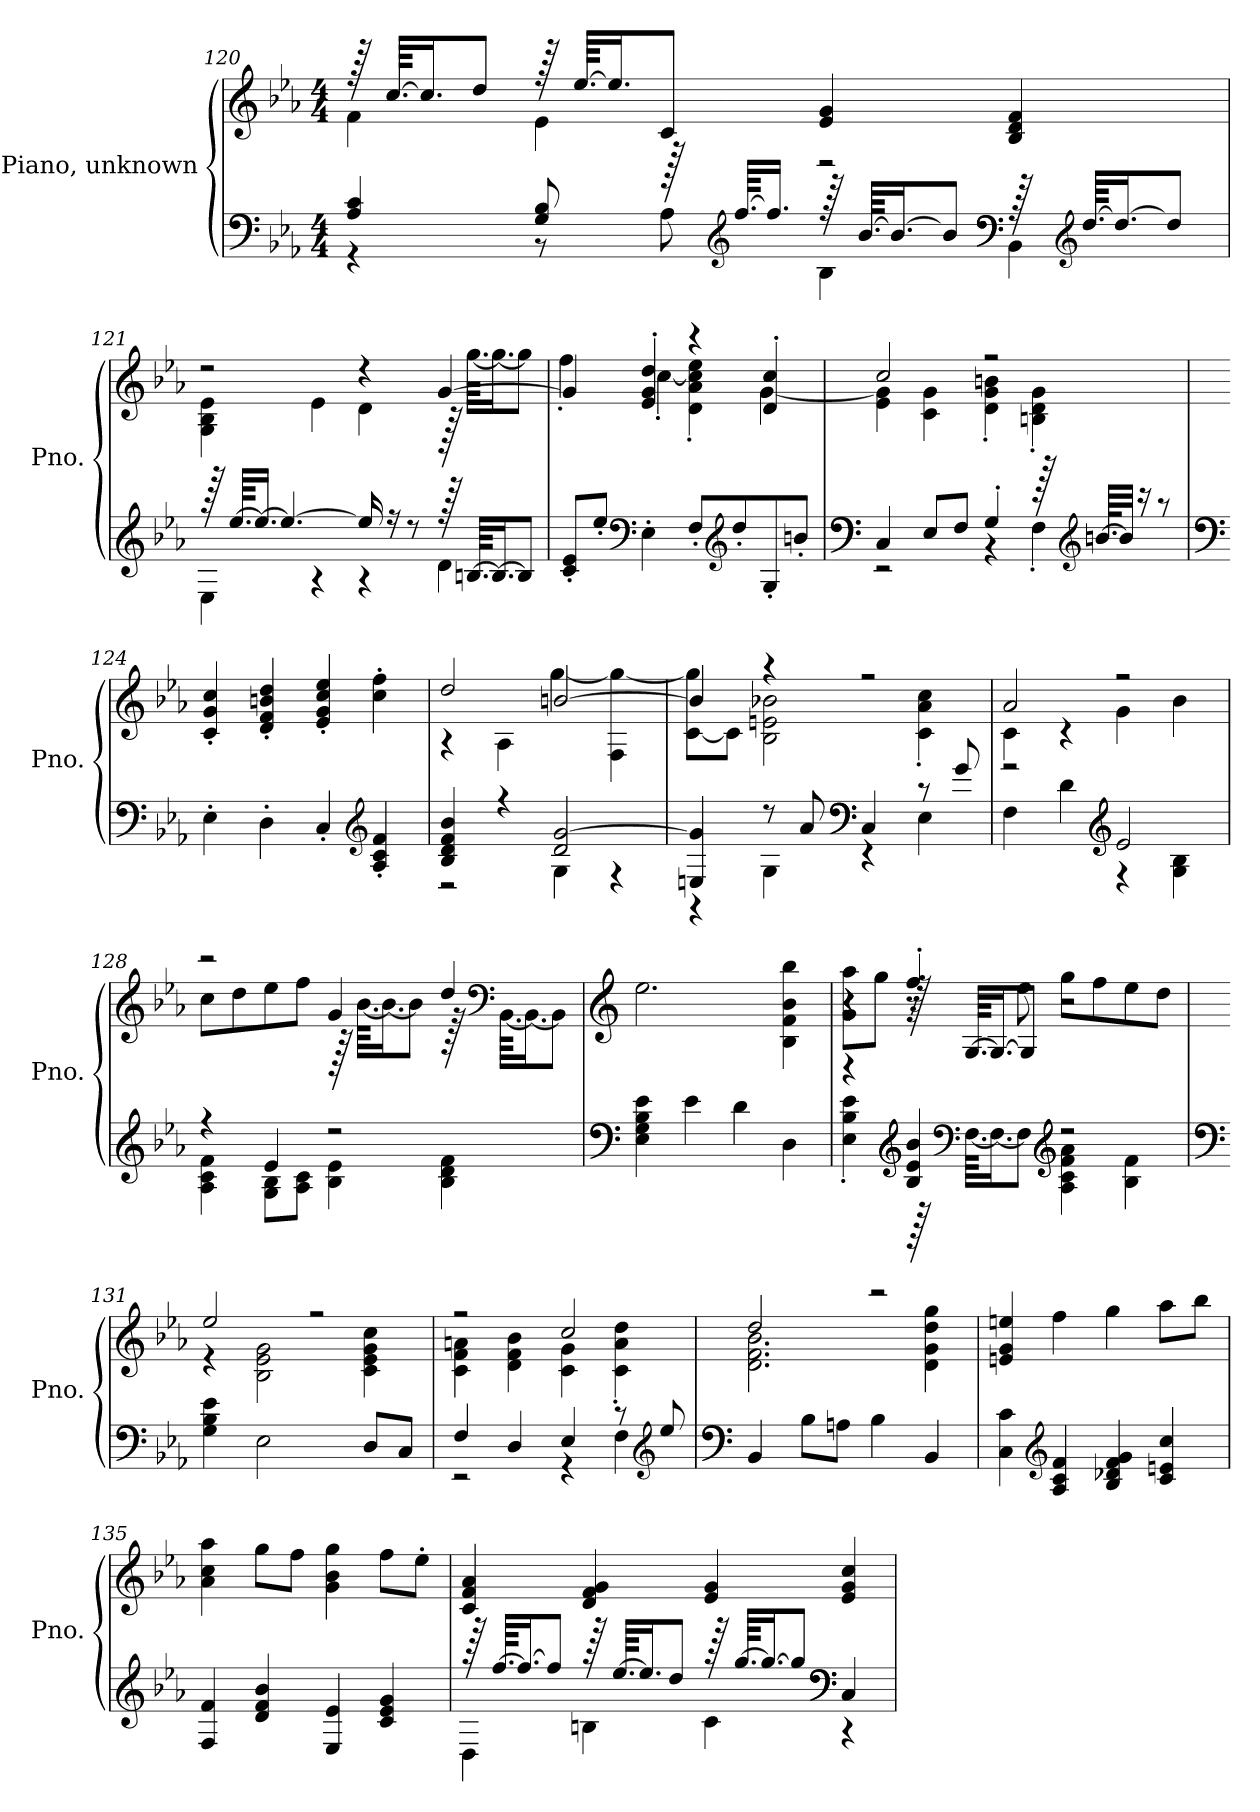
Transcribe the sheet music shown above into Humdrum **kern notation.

**kern	**kern
*part1	*part1
*staff2	*staff1
*I"Piano, unknown	*
*I'Pno.	*
!!LO:LB:g=z
*clefF4	*clefG2
*k[b-e-a-]	*k[b-e-a-]
*M4/4	*M4/4
=120	=120
*^	*^
4A-/ 4c/	4r	128r	4f\
.	.	[64.cc/KKLL	.
.	.	16.cc/J]	.
.	.	8dd/J	.
8G/ 8B-/	8r	128r	4e-\
.	.	[64.ee-/KKLL	.
.	.	16.ee-/J]	.
128r	8A-\	8c/J	.
*clefG2	*	*	*
[64.ff/KKLL	.	.	.
16.ff/JJ]	.	.	.
128r	4B-\	4e-/ 4g/	2r
[64.b-/KKLL	.	.	.
16.b-/J_	.	.	.
8b-/J]	.	.	.
*clefF4	*	*	*
128r	4BB-\	4B-/ 4d/ 4f/	.
*clefG2	*	*	*
[64.dd/KKLL	.	.	.
16.dd/J_	.	.	.
8dd/J]	.	.	.
!!LO:PB:g=z	!!
=121	=121	=121	=121
128r	4E-\	2r	4G\ 4B-\ 4e-\
[64.ee-/KKLL	.	.	.
16.ee-/JJ_	.	.	.
4.ee-/_	.	.	.
.	4r	.	4e-\
16ee-/]	4r	4r	4d\
16r	.	.	.
8r	.	.	.
128r	4d\	[4g/	128r
[64.Bn/KKLL	.	.	[64.gg\KKLL
16.B/J_	.	.	16.gg\J_
8B/J]	.	.	8gg\J]
*v	*v	*	*
=122	=122	=122
8c/' 8e-/'L	4g/]	4ff'\
8ee-'/J	.	.
*clefF4	*	*
4E-'\	4e-/' 4g/' 4dd/'	[4cc'\
8F'/L	4r	4d\' 4a-\' 4cc\]' 4ee-\'
*clefG2	*	*
8dd'/	.	.
8G'/	4d/' 4cc/'	[4g\
8bn'/J	.	.
!!LO:LB:g=z	!!
=123	=123	=123
*clefF4	*	*
*^	*	*
4C/	2r	2cc/	4e-\ 4g\]
8E-/L	.	.	4c\ 4g\
8F/J	.	.	.
4G'/	4r	2r	4d\' 4g\' 4bn\'
128r	4F'\	.	4Bn\' 4d\' 4g\'
*clefG2	*	*	*
[64.bn/KLLL	.	.	.
32b/JJJ]	.	.	.
16r	.	.	.
8r	.	.	.
*v	*v	*	*
*	*v	*v
=124	=124
*clefF4	*
4E-'\	4c/' 4g/' 4cc/'
4D'\	4d/' 4f/' 4bn/' 4dd/'
4C'/	4e-/' 4g/' 4cc/' 4ee-/'
*clefG2	*
4A-/' 4c/' 4f/'	4cc\' 4ff\'
=125	=125
*^	*^
4B-/ 4d/ 4f/ 4b-/	2r	2dd/	4r
4r	.	.	4A-\
2d/ [2g/	4G\	[2bn/	[4gg\
.	4r	.	4F\ 4gg\_
=126	=126	=126	=126
4En/ 4g/]	4r	4b/]	[8c\ 8gg\]L
.	.	.	8c\J]
8r	4G\	4r	2B-\ 2en\ 2b-X\
8a-/	.	.	.
*clefF4	*	*	*
4C/	4r	2r	.
8r	4E\	.	4c\' 4a-\' 4cc\'
8g/	.	.	.
!!LO:LB:g=z	!!
=127	=127	=127	=127
2r	4F\	2a-/	4c\
.	4d\	.	4r
*clefG2	*	*	*
2e-/	4r	2r	4g\
.	4G\ 4B-\	.	4b-\
=128	=128	=128	=128
4r	4A-\ 4c\ 4f\	2r	8cc\L
.	.	.	8dd\
4e-/	8G\ 8B-\L	.	8ee-\
.	8A-\ 8c\J	.	8ff\J
2r	4B-\ 4e-\	4g/	128r
.	.	.	[64.b-\KKLL
.	.	.	16.b-\J_
.	.	.	8b-\J]
.	4B-\ 4d\ 4f\	4dd/	128r
*	*	*clefF4	*
.	.	.	[64.BB-\KKLL
.	.	.	16.BB-\J_
.	.	.	8BB-\J]
*v	*v	*	*
*	*v	*v
=129	=129
*clefF4	*clefG2
4E-\ 4G\ 4B-\ 4e-\	2.ee-\
4e-\	.
4d\	.
4D\	4B-\ 4f\ 4b-\ 4bb-\
!!LO:LB:g=z
=130	=130
*^	*^
*	*	*	*^
4r	4E-\' 4B-\' 4e-\'	4r	8g\ 8aa-\L	4r
.	.	.	8gg\J	.
*clefG2	*	*	*	*
4B-/ 4e-/ 4b-/	128r	4ff'/	8r	128r
*clefF4	*	*	*	*
.	[64.F\KKLL	.	.	[64.G/KKLL
.	16.F\J_	.	.	16.G/J_
.	8F\J]	.	8ee-\	8G/J]
*clefG2	*	*	*	*
2r	4A-\ 4c\ 4f\ 4a-\	2r	8gg\L	2r
.	.	.	8ff\	.
.	4B-\ 4f\	.	8ee-\	.
.	.	.	8dd\J	.
*v	*v	*	*	*
*	*v	*v	*v
=131	=131
*clefF4	*
*	*^
4G\ 4B-\ 4e-\	2ee-/	4r
2E-\	.	2B-\ 2e-\ 2g\
.	2r	.
8D/L	.	4c\ 4e-\ 4g\ 4cc\
8C/J	.	.
=132	=132	=132
*^	*	*
4F/	2r	2r	4c\ 4f\ 4an\
4D/	.	.	4d\ 4f\ 4b-\
4E-/	4r	2cc/	4c\ 4g\
8r	4F\	.	4c\' 4a\' 4dd\'
*clefG2	*	*	*
8ee-/	.	.	.
*v	*v	*	*
=133	=133	=133
*clefF4	*	*
4BB-/	2dd/	2.d\ 2.f\ 2.b-\
8B-\L	.	.
8An\J	.	.
4B-\	2r	.
4BB-/	.	4d\ 4g\ 4dd\ 4gg\
*	*v	*v
!!LO:LB:g=z
=134	=134
4C\ 4c\	4en/ 4g/ 4een/
*clefG2	*
4A-/ 4c/ 4f/	4ff\
4B-/ 4d-X/ 4f/ 4g/	4gg\
4c/ 4en/ 4cc/	8aa-\L
.	8bb-\J
=135	=135
4F/ 4f/	4a-\ 4cc\ 4aa-\
4d/ 4f/ 4b-/	8gg\L
.	8ff\J
4E-/ 4e-/	4g\ 4b-\ 4gg\
4c/ 4e-/ 4g/	8ff\L
.	8ee-'\J
=136	=136
*^	*
128r	4D\	4c/ 4f/ 4a-/
[64.ff/KKLL	.	.
16.ff/J_	.	.
8ff/J]	.	.
128r	4Bn\	4d/ 4f/ 4g/
[64.ee-/KKLL	.	.
16.ee-/J]	.	.
8dd/J	.	.
128r	4c\	4e-/ 4g/
[64.gg/KKLL	.	.
16.gg/J_	.	.
8gg/J]	.	.
*clefF4	*	*
4C/	4r	4e-/ 4g/ 4cc/
*v	*v	*
=	=
*-	*-
